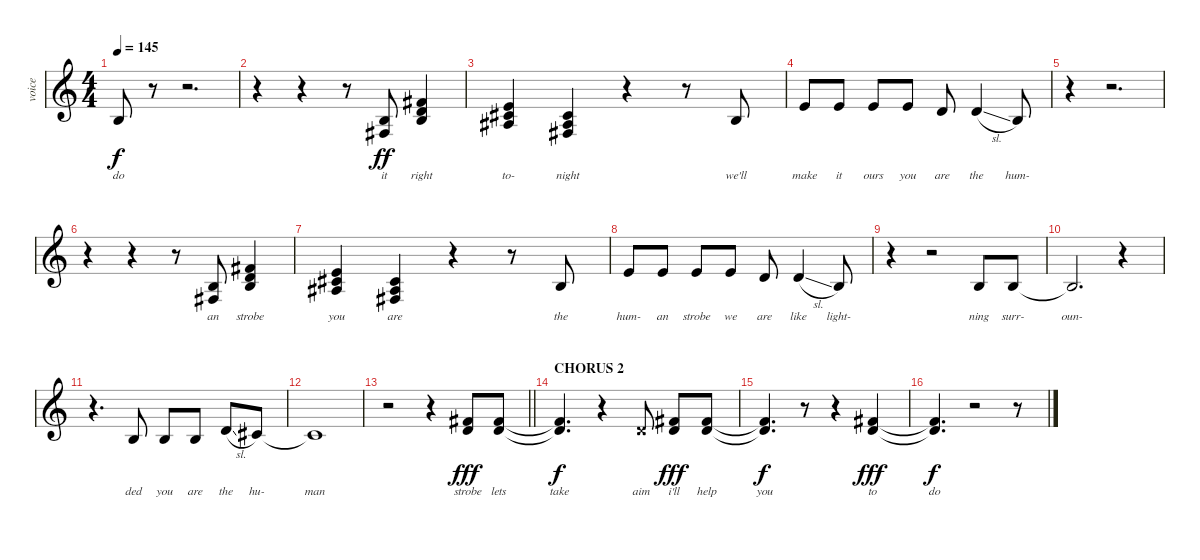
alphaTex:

\track ("voice" "voice") {instrument altosax}
\staff {score}
\tuning (E4 B3 G3 D3 A2 E2) {hide}
\ts (4 4)
\tempo 145
\clef g2
\ks c
0.2{t}.8{lyrics (0 "do") lyrics (1 "") lyrics (2 "") lyrics (3 "") lyrics (4 "") dy f} r.8 r.2{d} |
r.4 r.4 r.8 (0.2 4.4).8{lyrics (0 "it") lyrics (1 "") lyrics (2 "") lyrics (3 "") lyrics (4 "") dy ff} (2.1 3.2 4.3).4{lyrics (0 "right") lyrics (1 "") lyrics (2 "") lyrics (3 "") lyrics (4 "")} |
(0.1 2.2 3.3).4{lyrics (0 "to-") lyrics (1 "") lyrics (2 "") lyrics (3 "") lyrics (4 "")} (2.2 3.3 4.4).4{lyrics (0 "night") lyrics (1 "") lyrics (2 "") lyrics (3 "") lyrics (4 "")} r.4 r.8 0.2.8{lyrics (0 "we'll") lyrics (1 "") lyrics (2 "") lyrics (3 "") lyrics (4 "")} |
0.1.8{lyrics (0 "make") lyrics (1 "") lyrics (2 "") lyrics (3 "") lyrics (4 "")} 0.1.8{lyrics (0 "it") lyrics (1 "") lyrics (2 "") lyrics (3 "") lyrics (4 "")} 0.1.8{lyrics (0 "ours") lyrics (1 "") lyrics (2 "") lyrics (3 "") lyrics (4 "")} 0.1.8{lyrics (0 "you") lyrics (1 "") lyrics (2 "") lyrics (3 "") lyrics (4 "")} 3.2.8{lyrics (0 "are") lyrics (1 "") lyrics (2 "") lyrics (3 "") lyrics (4 "")} 3.2{sl}.4{lyrics (0 "the") lyrics (1 "") lyrics (2 "") lyrics (3 "") lyrics (4 "")} 0.2.8{lyrics (0 "hum-") lyrics (1 "") lyrics (2 "") lyrics (3 "") lyrics (4 "")} |
r.4 r.2{d} |
r.4 r.4 r.8 (0.2 4.4).8{lyrics (0 "an") lyrics (1 "") lyrics (2 "") lyrics (3 "") lyrics (4 "")} (2.1 3.2 4.3).4{lyrics (0 "strobe") lyrics (1 "") lyrics (2 "") lyrics (3 "") lyrics (4 "")} |
(0.1 2.2 3.3).4{lyrics (0 "you") lyrics (1 "") lyrics (2 "") lyrics (3 "") lyrics (4 "")} (2.2 3.3 4.4).4{lyrics (0 "are") lyrics (1 "") lyrics (2 "") lyrics (3 "") lyrics (4 "")} r.4 r.8 0.2.8{lyrics (0 "the") lyrics (1 "") lyrics (2 "") lyrics (3 "") lyrics (4 "")} |
0.1.8{lyrics (0 "hum-") lyrics (1 "") lyrics (2 "") lyrics (3 "") lyrics (4 "")} 0.1.8{lyrics (0 "an") lyrics (1 "") lyrics (2 "") lyrics (3 "") lyrics (4 "")} 0.1.8{lyrics (0 "strobe") lyrics (1 "") lyrics (2 "") lyrics (3 "") lyrics (4 "")} 0.1.8{lyrics (0 "we") lyrics (1 "") lyrics (2 "") lyrics (3 "") lyrics (4 "")} 3.2.8{lyrics (0 "are") lyrics (1 "") lyrics (2 "") lyrics (3 "") lyrics (4 "")} 3.2{sl}.4{lyrics (0 "like") lyrics (1 "") lyrics (2 "") lyrics (3 "") lyrics (4 "")} 0.2.8{lyrics (0 "light-") lyrics (1 "") lyrics (2 "") lyrics (3 "") lyrics (4 "")} |
r.4 r.2 0.2.8{lyrics (0 "ning") lyrics (1 "") lyrics (2 "") lyrics (3 "") lyrics (4 "")} 0.2.8{lyrics (0 "surr-") lyrics (1 "") lyrics (2 "") lyrics (3 "") lyrics (4 "")} |
0.2{t}.2{d lyrics (0 "oun-") lyrics (1 "") lyrics (2 "") lyrics (3 "") lyrics (4 "")} r.4 |
r.4{d} 0.2.8{lyrics (0 "ded") lyrics (1 "") lyrics (2 "") lyrics (3 "") lyrics (4 "")} 0.2.8{lyrics (0 "you") lyrics (1 "") lyrics (2 "") lyrics (3 "") lyrics (4 "")} 0.2.8{lyrics (0 "are") lyrics (1 "") lyrics (2 "") lyrics (3 "") lyrics (4 "")} 3.2{sl}.8{lyrics (0 "the") lyrics (1 "") lyrics (2 "") lyrics (3 "") lyrics (4 "")} 2.2.8{lyrics (0 "hu-") lyrics (1 "") lyrics (2 "") lyrics (3 "") lyrics (4 "")} |
2.2{t}.1{lyrics (0 "man") lyrics (1 "") lyrics (2 "") lyrics (3 "") lyrics (4 "")} |
\barLineRight lightlight
r.2 r.4 (2.1 3.2).8{lyrics (0 "strobe") lyrics (1 "") lyrics (2 "") lyrics (3 "") lyrics (4 "") dy fff} (2.1 3.2).8{lyrics (0 "lets") lyrics (1 "") lyrics (2 "") lyrics (3 "") lyrics (4 "")} |
\section ("" "CHORUS 2")
(2.1{t} 3.2{t}).4{d lyrics (0 "take") lyrics (1 "") lyrics (2 "") lyrics (3 "") lyrics (4 "") dy f} r.4 3.2{x}.8{lyrics (0 "aim") lyrics (1 "") lyrics (2 "") lyrics (3 "") lyrics (4 "")} (2.1 3.2).8{lyrics (0 "i'll") lyrics (1 "") lyrics (2 "") lyrics (3 "") lyrics (4 "") dy fff} (2.1 3.2).8{lyrics (0 "help") lyrics (1 "") lyrics (2 "") lyrics (3 "") lyrics (4 "")} |
(2.1{t} 3.2{t}).4{d lyrics (0 "you") lyrics (1 "") lyrics (2 "") lyrics (3 "") lyrics (4 "") dy f} r.8 r.4 (2.1 3.2).4{lyrics (0 "to") lyrics (1 "") lyrics (2 "") lyrics (3 "") lyrics (4 "") dy fff} |
(2.1{t} 3.2{t}).4{d lyrics (0 "do") lyrics (1 "") lyrics (2 "") lyrics (3 "") lyrics (4 "") dy f} r.2 r.8
